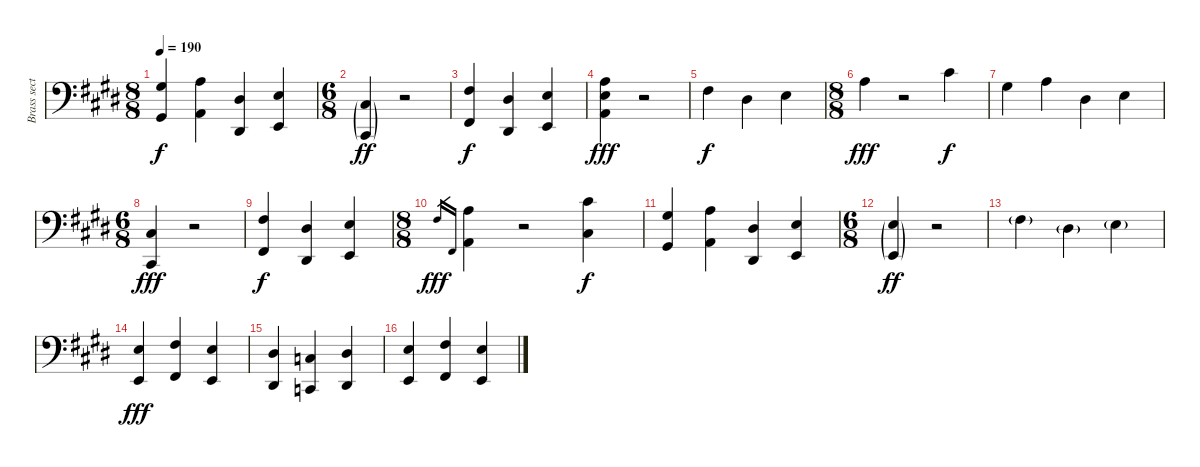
\track ("Brass section" "Brass sect") {instrument brasssection}
\staff {score}
\tuning (Db4 Ab3 E3 B2 Gb2 A1) {hide}
\ts (8 8)
\tempo 190
\clef f4
\ks c#minor
(0.2 2.5).4{dy f} (1.2 3.5).4 (4.4 6.6).4 (0.3 7.6).4 |
\ts (6 8)
(2.4{g} 4.6{g}).4{dy ff} r.2 |
(2.3 0.5).4{dy f} (4.4 6.6).4 (0.3 7.6).4 |
(5.3 5.4 3.5).4{dy fff} r.2 |
2.3.4{dy f} 4.4.4 0.3.4 |
\ts (8 8)
1.2.4{dy fff} r.2 0.1.4{dy f} |
0.2.4 1.2.4 4.4.4 0.3.4 |
\ts (6 8)
(2.4 4.6).4{dy fff} r.2 |
(2.3 0.5).4{dy f} (4.4 6.6).4 (0.3 7.6).4 |
\ts (8 8)
2.3.16{gr dy fff} 0.5.16{gr} (5.3 3.5).4 r.2 (0.1 2.4).4{dy f} |
(0.2 2.5).4 (1.2 3.5).4 (4.4 6.6).4 (0.3 7.6).4 |
\ts (6 8)
(0.3{g} 7.6{g}).4{dy ff} r.2 |
7.4{g}.4 4.4{g}.4 0.3{g}.4 |
(0.3 7.6).4{dy fff} (2.3 0.5).4 (0.3 7.6).4 |
(4.4 6.6).4 (1.4 3.6).4 (4.4 6.6).4 |
(0.3 7.6).4 (2.3 0.5).4 (0.3 7.6).4
